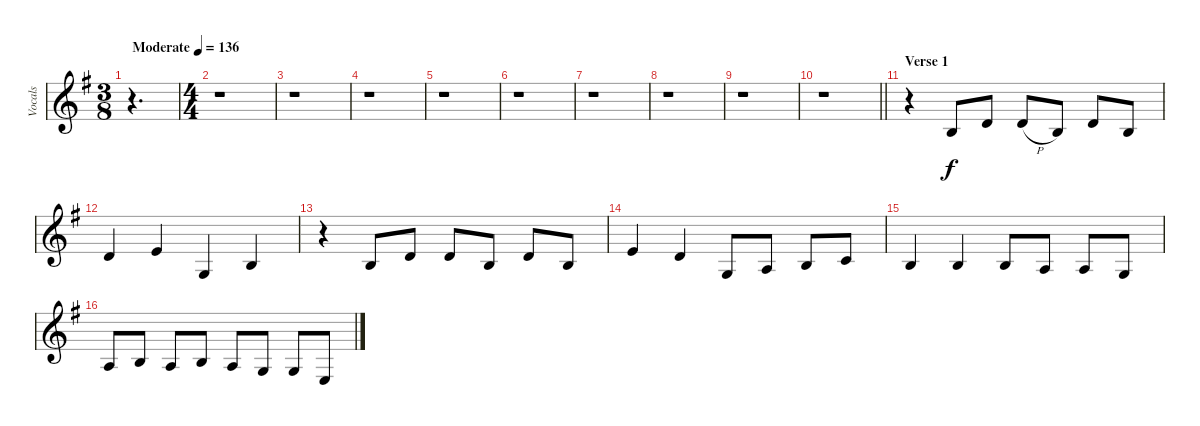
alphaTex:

\track ("Vocals" "Vocals") {instrument clarinet}
\staff {score}
\tuning (E4 B3 G3 D3 A2 E2) {hide}
\ts (3 8)
\tempo (136 "Moderate")
\clef g2
\ks g
r.4{d dy f instrument clarinet} |
\ts (4 4)
r.1 |
r.1 |
r.1 |
r.1 |
r.1 |
r.1 |
r.1 |
r.1 |
\barLineRight lightlight
r.1 |
\section ("" "Verse 1")
r.4 4.3.8 3.2.8 7.3{h}.8 4.3.8 3.2.8 0.2.8 |
3.2.4 0.1.4 0.3.4 0.2.4 |
r.4 0.2.8 3.2.8 3.2.8 0.2.8 3.2.8 0.2.8 |
0.1.4 3.2.4 0.3.8 2.3.8 0.2.8 1.2.8 |
0.2.4 0.2.4 0.2.8 2.3.8 2.3.8 0.3.8 |
2.3.8 0.2.8 2.3.8 0.2.8 2.3.8 0.3.8 0.3.8 2.4.8
